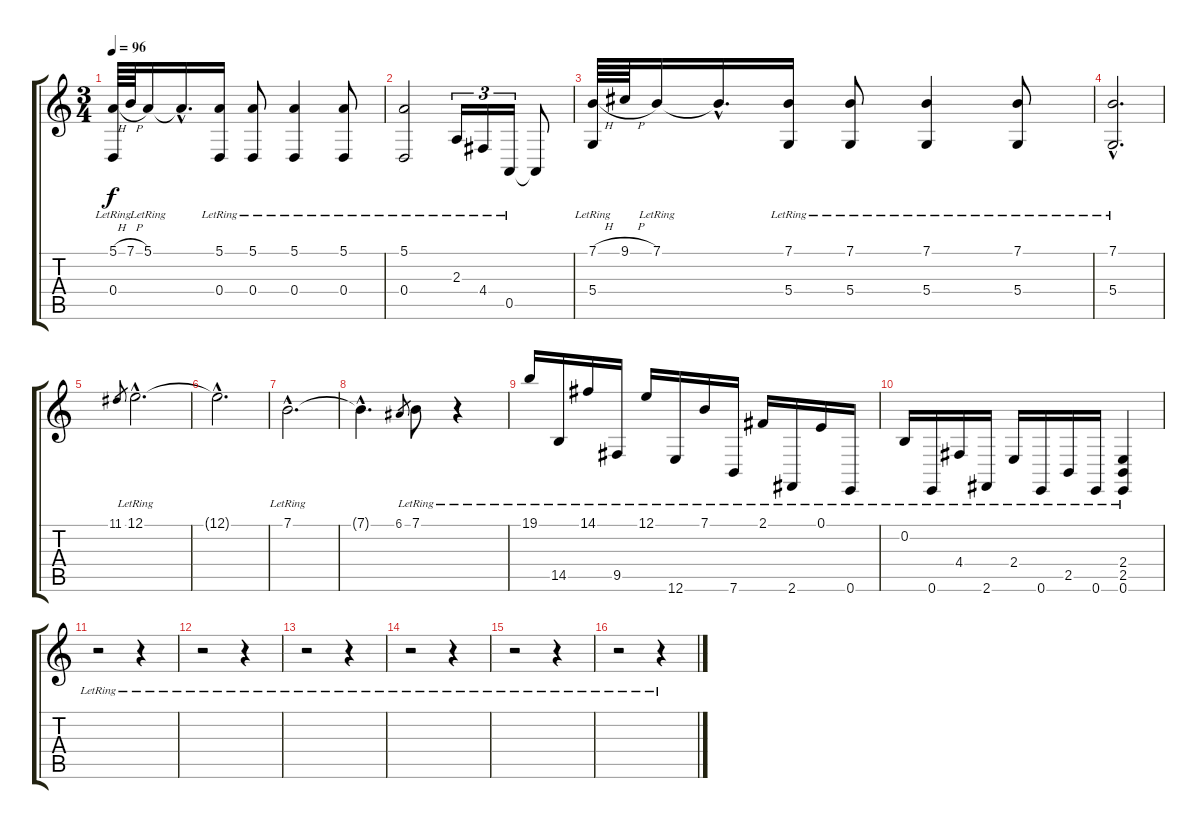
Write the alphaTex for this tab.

\track "" {instrument accordion}
\staff {score tabs}
\tuning (E4 B3 G3 D3 A2 E2) {hide}
\ts (3 4)
\tempo 96
\clef g2
\ks c
(5.1{h} 0.4{lr}).64{dy f} 7.1{h}.64 5.1{lr}.16 5.1{hac t}.16{d} (5.1{lr} 0.4{lr}).16 (5.1{lr} 0.4{lr}).8 (5.1{lr} 0.4{lr}).4 (5.1{lr} 0.4{lr}).8 |
(5.1{lr} 0.4{lr}).2 2.3{lr}.16{tu (3 2)} 4.4{lr}.16{tu (3 2)} 0.5{lr}.16{tu (3 2)} 0.5{t}.8 |
(7.1{h} 5.4{lr}).64 9.1{h}.64 7.1{lr}.16 7.1{hac t}.16{d} (7.1{lr} 5.4{lr}).16 (7.1{lr} 5.4{lr}).8 (7.1{lr} 5.4{lr}).4 (7.1{lr} 5.4{lr}).8 |
(7.1{hac lr} 5.4{hac lr}).2{d} |
11.1.8{gr} 12.1{hac lr}.2{d} |
12.1{hac t}.2{d} |
7.1{hac lr}.2{d} |
7.1{hac t}.4{d} 6.1.8{gr} 7.1{lr}.8 r.4 |
19.1{lr}.16 14.5{lr}.16 14.1{lr}.16 9.5{lr}.16 12.1{lr}.16 12.6{lr}.16 7.1{lr}.16 7.6{lr}.16 2.1{lr}.16 2.6{lr}.16 0.1{lr}.16 0.6{lr}.16 |
0.2{lr}.16 0.6{lr}.16 4.4{lr}.16 2.6{lr}.16 2.4{lr}.16 0.6{lr}.16 2.5{lr}.16 0.6{lr}.16 (2.4{lr} 2.5{lr} 0.6{lr}).4 |
r.2 r.4 |
r.2 r.4 |
r.2 r.4 |
r.2 r.4 |
r.2 r.4 |
r.2 r.4
